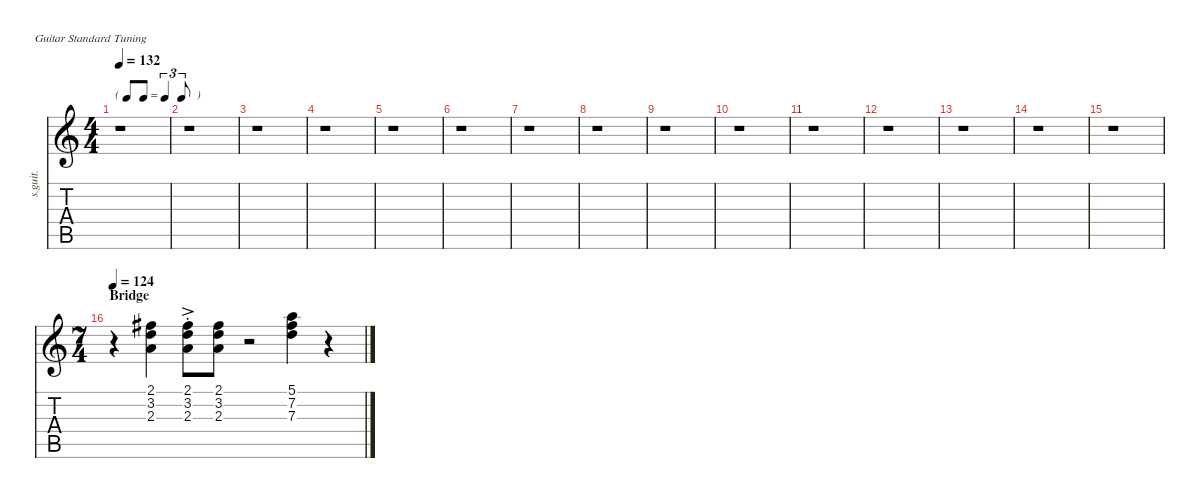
\defaultSystemsLayout 4
\hideDynamics
\bracketExtendMode nobrackets
\track ("Richard Wright | Wurlitzer EP-200 | Electric Piano" "s.guit.") {instrument electricpiano1}
\staff {score tabs}
\tuning (E4 B3 G3 D3 A2 E2)
\displaytranspose 12
\ts (4 4)
\tf triplet8th
\tempo 132
\clef g2
\ks c
r.1{dy ff} |
r.1 |
r.1 |
r.1 |
r.1 |
r.1 |
r.1 |
r.1 |
r.1 |
r.1 |
r.1 |
r.1 |
r.1 |
r.1 |
r.1 |
\ts (7 4)
\beaming (8 2 2 2 2)
\section ("" "Bridge")
\tempo 124
r.4 (2.1{acc #} 3.2 2.3).4 (2.1{ac st acc #} 3.2{ac st} 2.3{ac st}).8{dy p} (2.1{acc #} 3.2 2.3).8{dy f} r.2 (5.1 7.2{acc #} 7.3).4{dy ff} r.4
